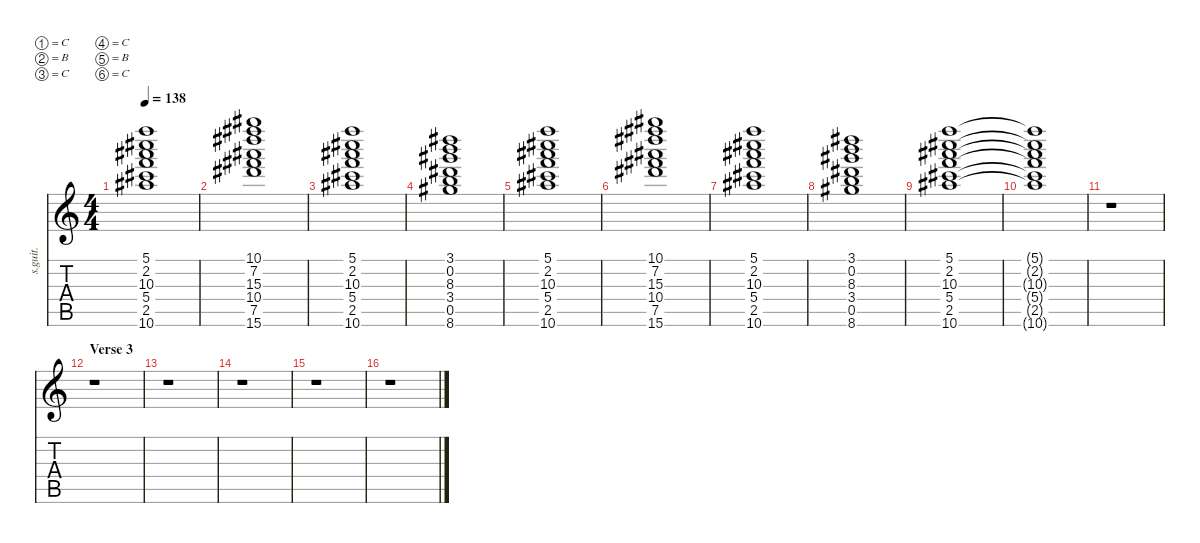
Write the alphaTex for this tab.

\defaultSystemsLayout 4
\hideDynamics
\bracketExtendMode nobrackets
\track ("Stuart \"2D\" Pot | Synth - MIDI instrument = \"Sweep\"" "s.guit.") {instrument pad8sweep}
\staff {score tabs}
\tuning (C6 B5 C5 C5 B4 C4)
\displaytranspose 12
\ts (4 4)
\tempo 138
\clef g2
\ks c
(5.1 2.2{acc #} 10.3{acc #} 5.4 2.5{acc #} 10.6{acc #}).1{dy mp} |
(10.1{acc #} 7.2{acc #} 15.3{acc #} 10.4{acc #} 7.5{acc #} 15.6{acc #}).1 |
(5.1 2.2{acc #} 10.3{acc #} 5.4 2.5{acc #} 10.6{acc #}).1 |
(3.1{acc #} 0.2 8.3{acc #} 3.4{acc #} 0.5 8.6{acc #}).1 |
(5.1 2.2{acc #} 10.3{acc #} 5.4 2.5{acc #} 10.6{acc #}).1 |
(10.1{acc #} 7.2{acc #} 15.3{acc #} 10.4{acc #} 7.5{acc #} 15.6{acc #}).1 |
(5.1 2.2{acc #} 10.3{acc #} 5.4 2.5{acc #} 10.6{acc #}).1 |
(3.1{acc #} 0.2 8.3{acc #} 3.4{acc #} 0.5 8.6{acc #}).1 |
(5.1 2.2{acc #} 10.3{acc #} 5.4 2.5{acc #} 10.6{acc #}).1 |
(5.1{t} 2.2{t acc #} 10.3{t acc #} 5.4{t} 2.5{t acc #} 10.6{t acc #}).1 |
r.1 |
\section ("" "Verse 3")
r.1 |
r.1 |
r.1 |
r.1 |
r.1
